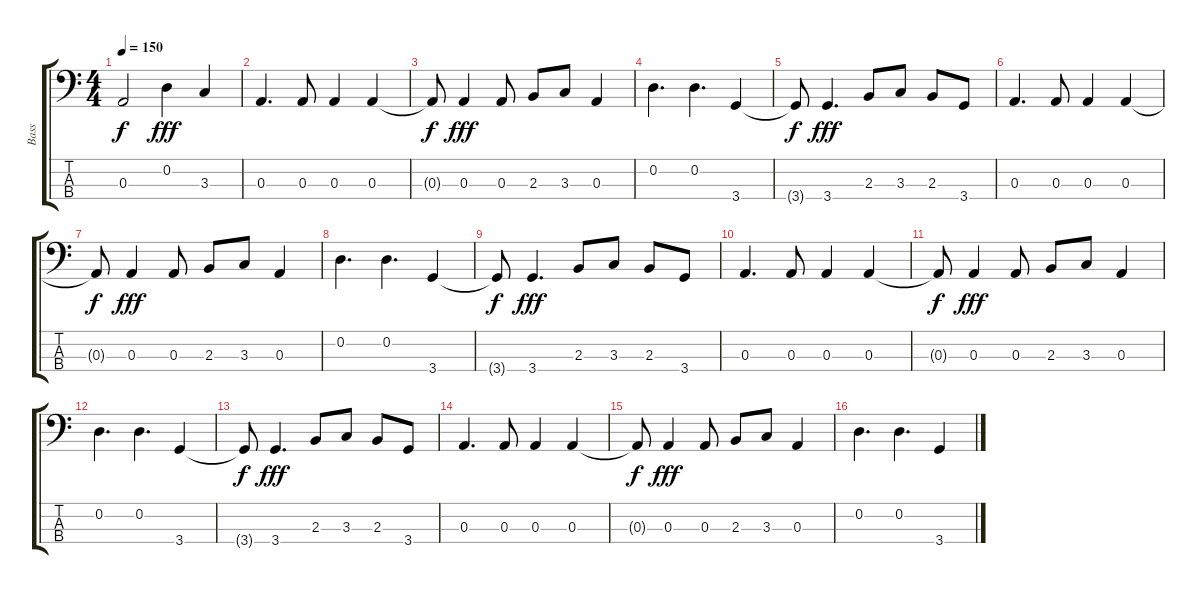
\track ("Bass" "Bass") {instrument electricbassfinger}
\staff {score tabs}
\tuning (G2 D2 A1 E1) {hide}
\ts (4 4)
\tempo 150
\clef f4
\ks c
0.3{t}.2{dy f} 0.2.4{dy fff} 3.3.4 |
0.3.4{d} 0.3.8 0.3.4 0.3.4 |
0.3{t}.8{dy f} 0.3.4{dy fff} 0.3.8 2.3.8 3.3.8 0.3.4 |
0.2.4{d} 0.2.4{d} 3.4.4 |
3.4{t}.8{dy f} 3.4.4{d dy fff} 2.3.8 3.3.8 2.3.8 3.4.8 |
0.3.4{d} 0.3.8 0.3.4 0.3.4 |
0.3{t}.8{dy f} 0.3.4{dy fff} 0.3.8 2.3.8 3.3.8 0.3.4 |
0.2.4{d} 0.2.4{d} 3.4.4 |
3.4{t}.8{dy f} 3.4.4{d dy fff} 2.3.8 3.3.8 2.3.8 3.4.8 |
0.3.4{d} 0.3.8 0.3.4 0.3.4 |
0.3{t}.8{dy f} 0.3.4{dy fff} 0.3.8 2.3.8 3.3.8 0.3.4 |
0.2.4{d} 0.2.4{d} 3.4.4 |
3.4{t}.8{dy f} 3.4.4{d dy fff} 2.3.8 3.3.8 2.3.8 3.4.8 |
0.3.4{d} 0.3.8 0.3.4 0.3.4 |
0.3{t}.8{dy f} 0.3.4{dy fff} 0.3.8 2.3.8 3.3.8 0.3.4 |
0.2.4{d} 0.2.4{d} 3.4.4
